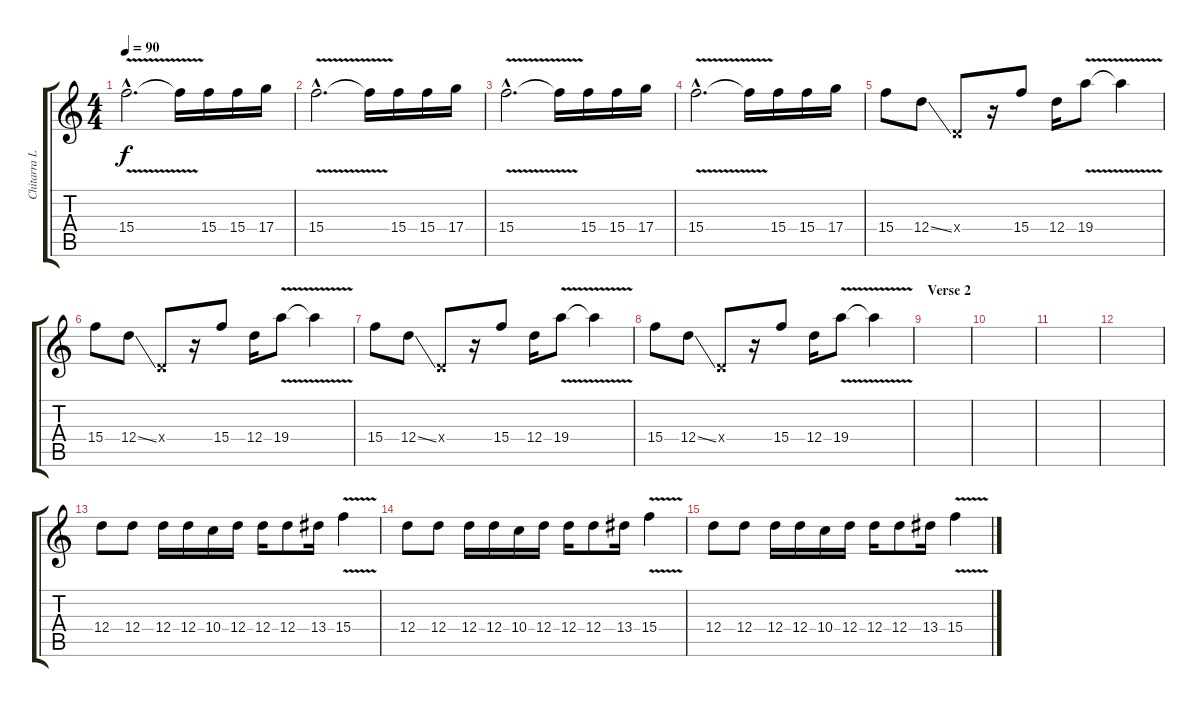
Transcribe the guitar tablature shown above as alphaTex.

\track ("Chitarra Lead Oct" "Chitarra L") {instrument overdrivenguitar}
\staff {score tabs}
\tuning (E4 B3 G3 D3 A2 E2) {hide}
\ts (4 4)
\tempo 90
\clef g2
\ks c
15.4{v hac}.2{d dy f} 15.4{t}.16 15.4.16 15.4.16 17.4.16 |
15.4{v hac}.2{d} 15.4{t}.16 15.4.16 15.4.16 17.4.16 |
15.4{v hac}.2{d} 15.4{t}.16 15.4.16 15.4.16 17.4.16 |
15.4{v hac}.2{d} 15.4{t}.16 15.4.16 15.4.16 17.4.16 |
15.4.8 12.4{ss}.8 0.4{x}.8 r.16 15.4.8 12.4.16 19.4{v}.8 19.4{t}.4 |
15.4.8 12.4{ss}.8 0.4{x}.8 r.16 15.4.8 12.4.16 19.4{v}.8 19.4{t}.4 |
15.4.8 12.4{ss}.8 0.4{x}.8 r.16 15.4.8 12.4.16 19.4{v}.8 19.4{t}.4 |
15.4.8 12.4{ss}.8 0.4{x}.8 r.16 15.4.8 12.4.16 19.4{v}.8 19.4{t}.4 |
\section ("" "Verse 2")
|
|
|
|
12.4.8 12.4.8 12.4.16 12.4.16 10.4.16 12.4.16 12.4.16 12.4.8 13.4.16 15.4{v}.4 |
12.4.8 12.4.8 12.4.16 12.4.16 10.4.16 12.4.16 12.4.16 12.4.8 13.4.16 15.4{v}.4 |
12.4.8 12.4.8 12.4.16 12.4.16 10.4.16 12.4.16 12.4.16 12.4.8 13.4.16 15.4{v}.4
